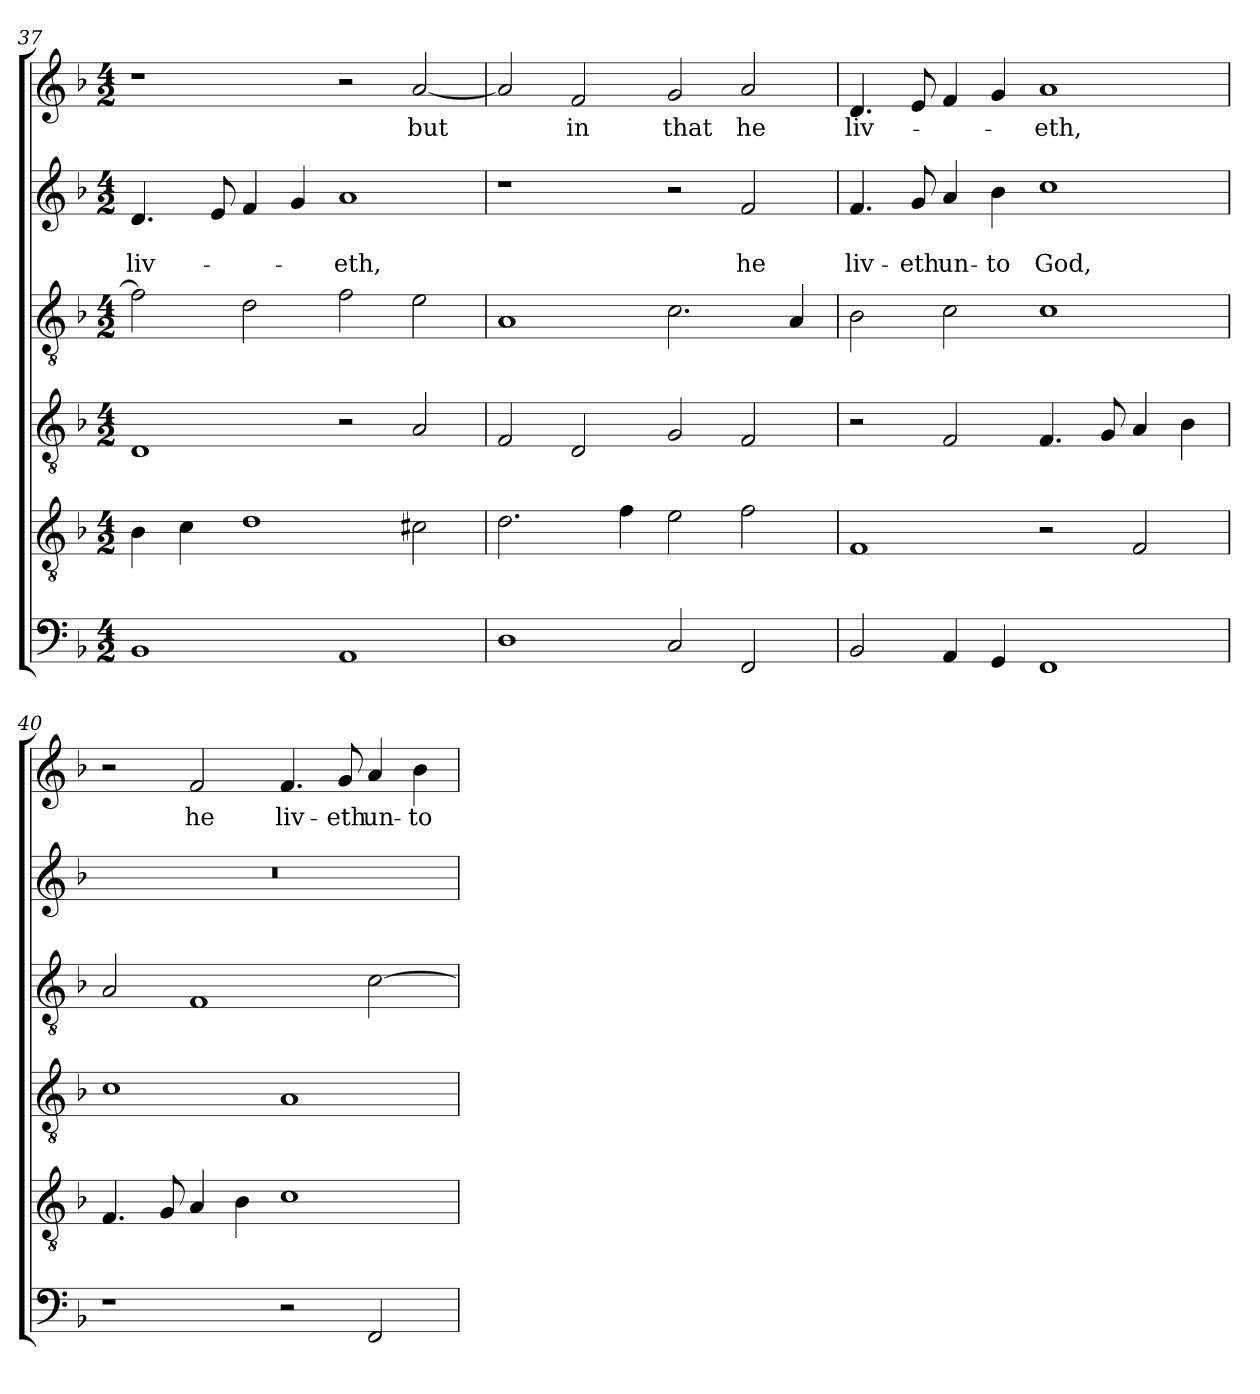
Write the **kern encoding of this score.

**kern	**kern	**kern	**kern	**kern	**text	**text	**kern	**text
*part6	*part5	*part4	*part3	*part2	*part2	*part2	*part1	*part1
*staff6	*staff5	*staff4	*staff3	*staff2	*staff2	*staff2	*staff1	*staff1
*clefF4	*clefGv2	*clefGv2	*clefGv2	*clefG2	*	*	*clefG2	*
*k[b-]	*k[b-]	*k[b-]	*k[b-]	*k[b-]	*	*	*k[b-]	*
*F:	*F:	*F:	*F:	*F:	*	*	*F:	*
*M4/2	*M4/2	*M4/2	*M4/2	*M4/2	*	*	*M4/2	*
=37	=37	=37	=37	=37	=37	=37	=37	=37
1BB-	4B-\	1D	2f\]	4.d/	.	liv-	1r	.
.	4c\	.	.	.	.	.	.	.
.	.	.	.	8e/	.	.	.	.
.	1d	.	2d\	4f/	.	.	.	.
.	.	.	.	4g/	.	.	.	.
1AA	.	2r	2f\	1a	.	-eth,	2r	.
.	2c#X\	2A/	2e\	.	.	.	[2a/	but
=38	=38	=38	=38	=38	=38	=38	=38	=38
1D	2.d\	2F/	1A	1r	.	.	2a/]	.
.	.	2D/	.	.	.	.	2f/	in
.	4f\	.	.	.	.	.	.	.
2C/	2e\	2G/	2.c\	2r	.	.	2g/	that
2FF/	2f\	2F/	.	2f/	.	he	2a/	he
.	.	.	4A/	.	.	.	.	.
=39	=39	=39	=39	=39	=39	=39	=39	=39
2BB-/	1F	2r	2B-\	4.f/	.	liv-	4.d/	liv-
.	.	.	.	8g/	.	-eth	8e/	.
4AA/	.	2F/	2c\	4a/	.	un-	4f/	.
4GG/	.	.	.	4b-\	.	-to	4g/	.
1FF	2r	4.F/	1c	1cc	.	God,	1a	-eth,
.	.	8G/	.	.	.	.	.	.
.	2F/	4A/	.	.	.	.	.	.
.	.	4B-\	.	.	.	.	.	.
!!LO:LB:g=z
=40	=40	=40	=40	=40	=40	=40	=40	=40
1r	4.F/	1c	2A/	0r	.	.	2r	.
.	8G/	.	.	.	.	.	.	.
.	4A/	.	1F	.	.	.	2f/	he
.	4B-\	.	.	.	.	.	.	.
2r	1c	1A	.	.	.	.	4.f/	liv-
.	.	.	.	.	.	.	8g/	-eth
2FF/	.	.	[2c\	.	.	.	4a/	un-
.	.	.	.	.	.	.	4b-\	-to
=	=	=	=	=	=	=	=	=
*-	*-	*-	*-	*-	*-	*-	*-	*-
